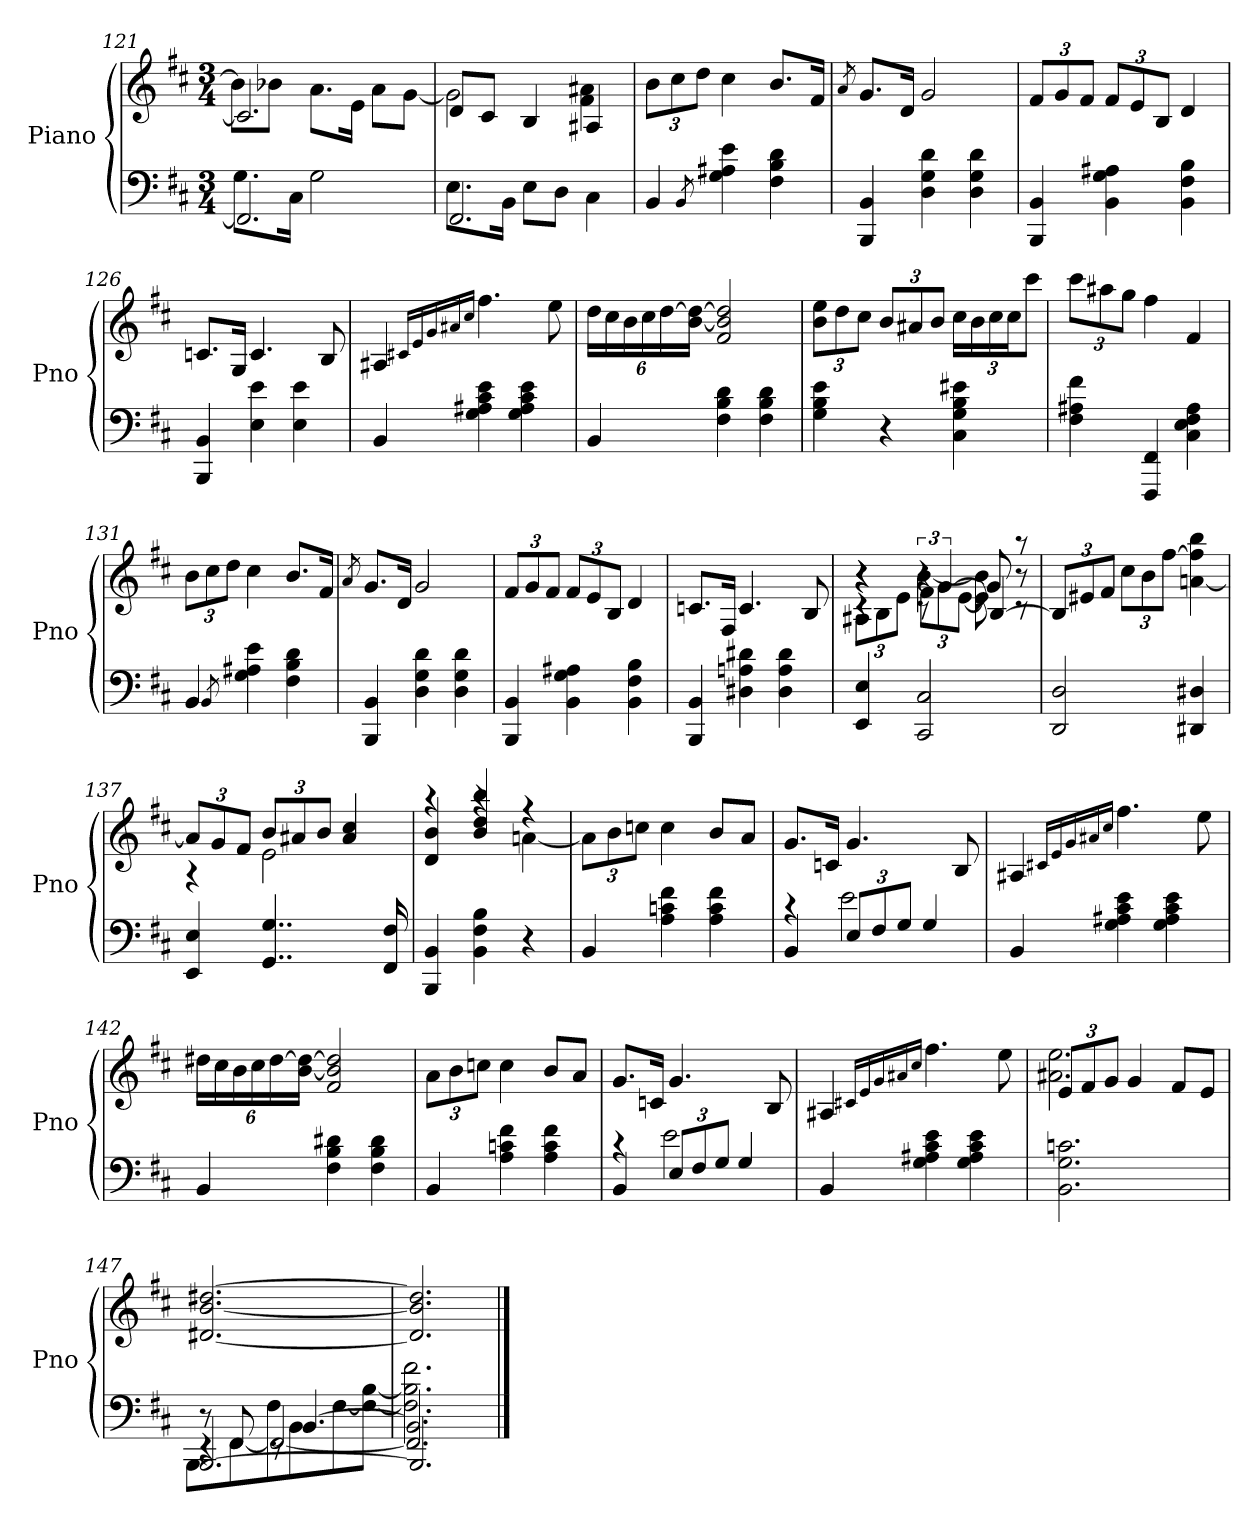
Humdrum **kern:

**kern	**kern
*part1	*part1
*staff2	*staff1
*I"Piano	*
*I'Pno	*
*clefF4	*clefG2
*k[f#c#]	*k[f#c#]
*M3/4	*M3/4
=121	=121
*^	*^
2.FF#]	8.GL	2.c#]	8bL]
.	.	.	8b-XJ
.	16C#Jk	.	.
.	2G	.	8.aL
.	.	.	16eJk
.	.	.	8aL
.	.	.	[8gJ
=122	=122	=122	=122
2.FF#	8.EL	8dL	2g]
.	.	8c#J	.
.	16BBJk	.	.
.	8EL	4B	.
.	8DJ	.	.
.	4C#	4A#X	4f# 4a#X
*v	*v	*	*
*	*v	*v
=123	=123
4BB	12bL
.	12cc#
.	12ddJ
8qBB/	.
4G 4A#X 4e	4cc#
4F# 4B 4d	8.bL
.	16f#Jk
=124	=124
.	8qa/
4BBB 4BB	8.gL
.	16dJk
4D 4G 4d	2g
4D 4G 4d	.
=125	=125
4BBB 4BB	12f#L
.	12g
.	12f#J
4BB 4G 4A#X	12f#L
.	12e
.	12BJ
4BB 4F# 4B	4d
=126	=126
4BBB 4BB	8.cnL
.	16GJk
4E 4e	4.c
4E 4e	.
.	8B
=127	=127
4BB	4A#X
.	16qc#X/LL
.	16qe/
.	16qg/
.	16qa#X/
.	16qcc#/JJ
4G 4A#X 4c# 4e	4.ff#
4G 4A# 4c# 4e	.
.	8ee
=128	=128
4BB	24ddLL
.	24cc#
.	24b
.	24cc#
.	[24dd
.	[24b 24dd_JJ
4F# 4B 4d	2f# 2b] 2dd]
4F# 4B 4d	.
=129	=129
4G 4B 4e	12b 12eeL
.	12dd
.	12cc#J
4r	12bL
.	12a#X
.	12bJ
4C# 4G 4B 4e#X	24cc#LL
.	24b
.	24cc#
.	24cc#J
.	12ccc#J
=130	=130
4F# 4A#X 4f#	12ccc#L
.	12aa#X
.	12ggJ
4FFF# 4FF#	4ff#
4C# 4E 4F# 4A#	4f#
=131	=131
4BB	12bL
.	12cc#
.	12ddJ
8qBB/	.
4G 4A#X 4e	4cc#
4F# 4B 4d	8.bL
.	16f#Jk
=132	=132
.	8qa/
4BBB 4BB	8.gL
.	16dJk
4D 4G 4d	2g
4D 4G 4d	.
=133	=133
4BBB 4BB	12f#L
.	12g
.	12f#J
4BB 4G 4A#X	12f#L
.	12e
.	12BJ
4BB 4F# 4B	4d
=134	=134
4BBB 4BB	8.cnL
.	16F#Jk
4D#X 4An 4d#X	4.c
4D# 4A 4d#	.
.	8B
=135	=135
*	*^
*	*	*^
*	*	*	*^
4EE 4E	4r	4r	4rc	12A#XL
.	.	.	.	12B
.	.	.	.	12eJ
2CC# 2C#	4r	[4b\	12rc	12f#L
.	.	.	[6g	12g
.	.	.	.	[12eJ
.	[4B/	8b\]	8g]	8e]
.	.	8r	8rc	8raa
*	*v	*v	*v	*v
=136	=136
2DD 2D	12BL]
.	12e#X
.	12f#J
.	12cc#L
.	12b
.	[12ff#J
4DD#X 4D#X	[4an 4ff#] 4bb
=137	=137
*	*^
4EE 4E	12aL]	4r
.	12g	.
.	12f#J	.
4..GG 4..G	12bL	2e
.	12a#X	.
.	12bJ	.
.	4a# 4cc#	.
16FF# 16F#	.	.
=138	=138	=138
4BBB 4BB	4d 4b	4raa
4BB 4F# 4B	4b 4dd 4bb	4raa
4r	4r	[4an
*	*v	*v
=139	=139
4BB	12aL]
.	12b
.	12ccnJ
4A 4cn 4f#	4cc
4A 4c 4f#	8bL
.	8aJ
=140	=140
*^	*
4BB	4rc	8.gL
.	.	16cnJk
12EL	2e	4.g
12F#	.	.
12GJ	.	.
4G	.	.
.	.	8B
*v	*v	*
=141	=141
4BB	4A#X
.	16qc#X/LL
.	16qe/
.	16qg/
.	16qa#X/
.	16qcc#/JJ
4G 4A#X 4c# 4e	4.ff#
4G 4A# 4c# 4e	.
.	8ee
=142	=142
4BB	24dd#XLL
.	24cc#
.	24b
.	24cc#
.	[24dd#
.	[24b 24dd#_JJ
4F# 4B 4d#X	2f# 2b] 2dd#]
4F# 4B 4d#	.
=143	=143
4BB	12aL
.	12b
.	12ccnJ
4A 4cn 4f#	4cc
4A 4c 4f#	8bL
.	8aJ
=144	=144
*^	*
4BB	4rc	8.gL
.	.	16cnJk
12EL	2e	4.g
12F#	.	.
12GJ	.	.
4G	.	.
.	.	8B
*v	*v	*
=145	=145
4BB	4A#X
.	16qc#X/LL
.	16qe/
.	16qg/
.	16qa#X/
.	16qcc#/JJ
4G 4A#X 4c# 4e	4.ff#
4G 4A# 4c# 4e	.
.	8ee
=146	=146
*	*^
2.BB 2.G 2.cn	12eL	2.a#X 2.ee
.	12f#	.
.	12gJ	.
.	4g	.
.	8f#L	.
.	8eJ	.
*	*v	*v
=147	=147
*^	*
*	*^	*
*	*	*^	*
[2.BBB/	8r	4rEE	8BBBL	[2.d#X [2.b [2.dd#X
.	[8FF#/	.	8FF#	.
.	2FF#/_	8rEE	8F#	.
.	.	[4.BB	8BB	.
.	.	.	[8F#	.
.	.	.	8F#_ [8BJ	.
=148	=148	=148	=148	=148
2.BBB/]	2.FF#/]	2.BB]	2.F#] 2.B] 2.f#	2.d#] 2.b] 2.dd#]
*v	*v	*v	*v	*
==	==
*-	*-
